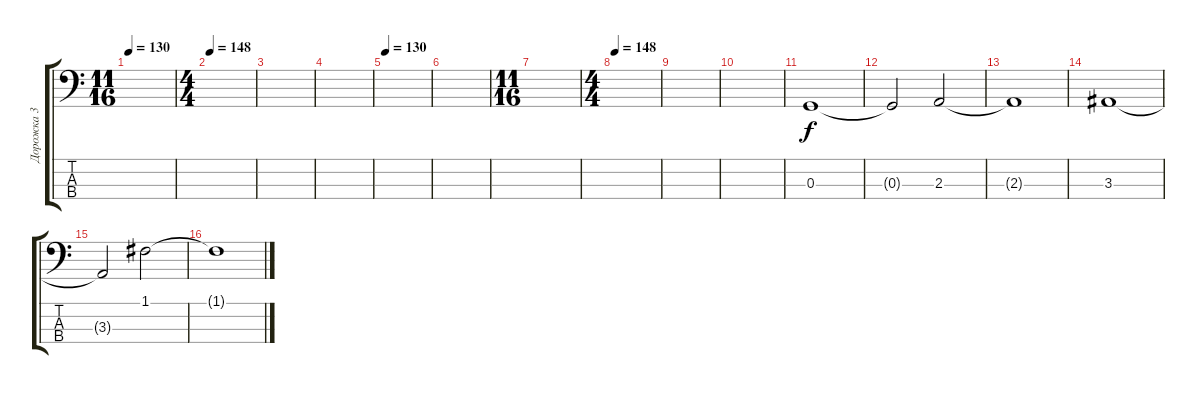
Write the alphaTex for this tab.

\track ("Дорожка 3" "Дорожка 3") {instrument electricbassfinger}
\staff {score tabs}
\tuning (F2 C2 G1 C1) {hide}
\ts (11 16)
\tempo 130
\clef f4
\ks c
|
\ts (4 4)
\tempo 148
|
|
|
\tempo 130
|
|
\ts (11 16)
|
\ts (4 4)
\tempo 148
|
|
|
0.3.1 |
0.3{t}.2 2.3.2 |
2.3{t}.1 |
3.3.1 |
3.3{t}.2 1.1.2 |
1.1{t}.1
